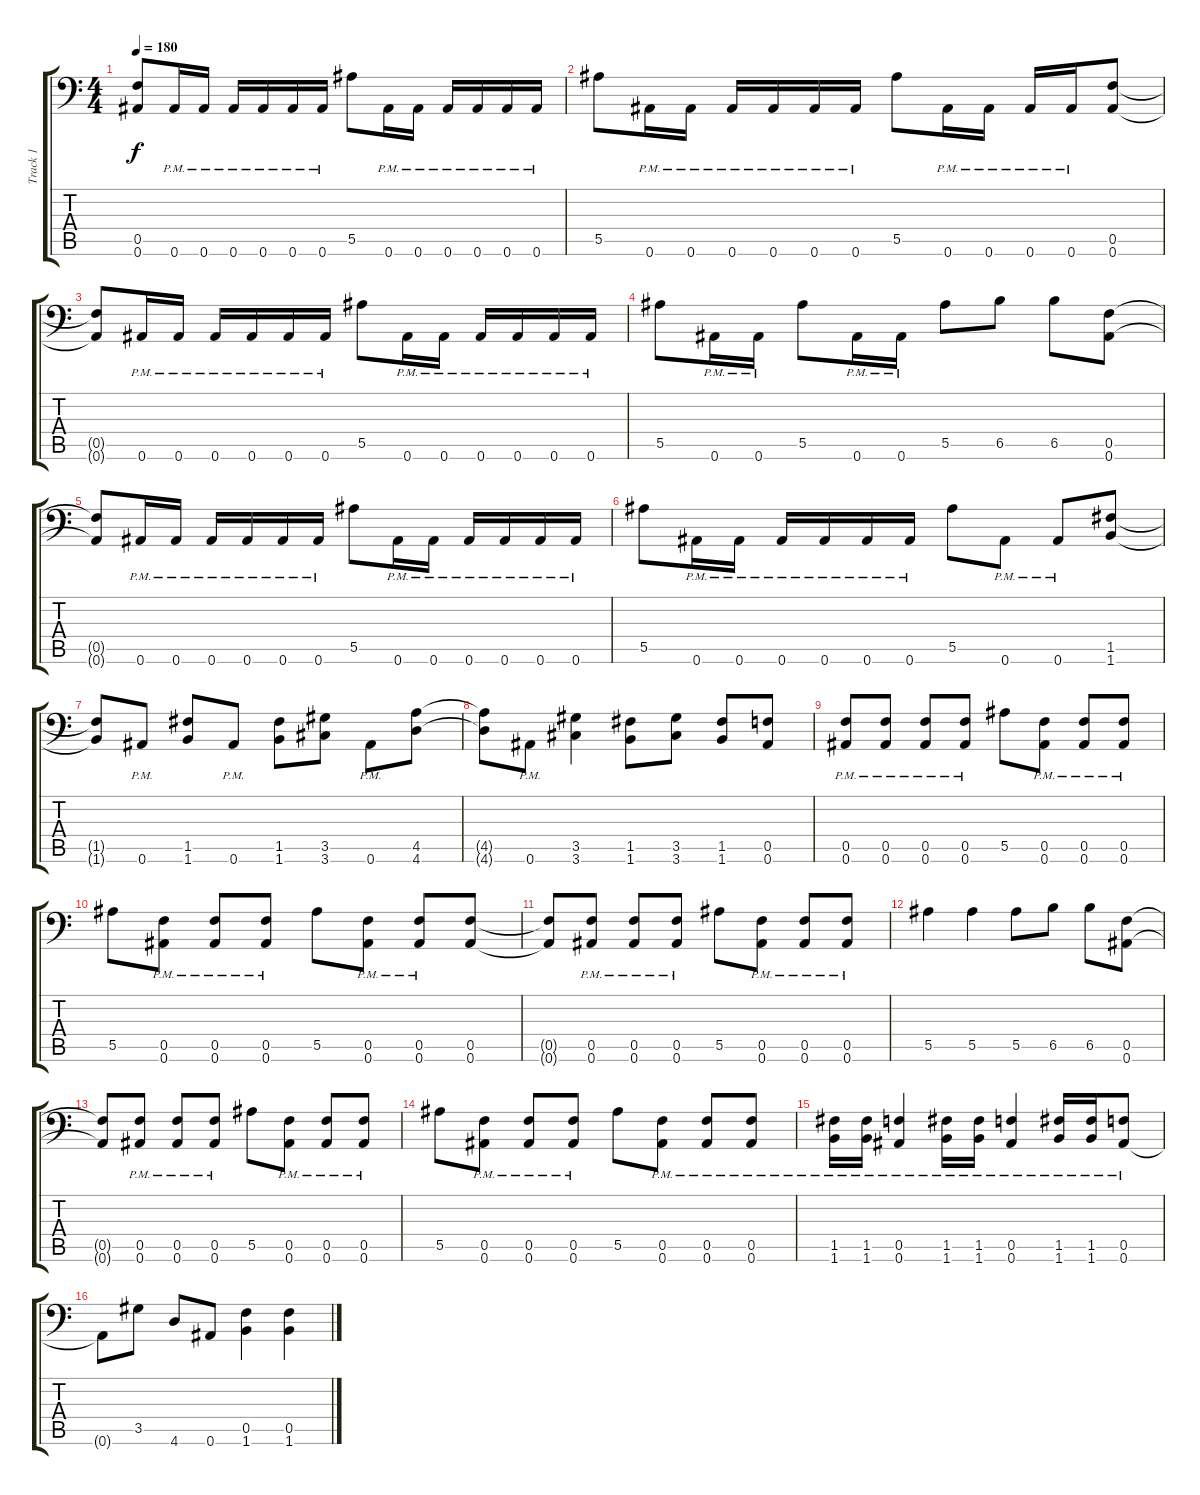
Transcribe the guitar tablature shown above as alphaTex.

\track ("Track 1" "Track 1") {instrument distortionguitar}
\staff {score tabs}
\tuning (C4 G3 Eb3 Bb2 F2 Bb1) {hide}
\ts (4 4)
\tempo 180
\clef f4
\ks c
(0.5{t} 0.6{t}).8{dy f} 0.6{pm}.16 0.6{pm}.16 0.6{pm}.16 0.6{pm}.16 0.6{pm}.16 0.6{pm}.16 5.5.8 0.6{pm}.16 0.6{pm}.16 0.6{pm}.16 0.6{pm}.16 0.6{pm}.16 0.6{pm}.16 |
5.5.8 0.6{pm}.16 0.6{pm}.16 0.6{pm}.16 0.6{pm}.16 0.6{pm}.16 0.6{pm}.16 5.5.8 0.6{pm}.16 0.6{pm}.16 0.6{pm}.16 0.6{pm}.16 (0.5 0.6).8 |
(0.5{t} 0.6{t}).8 0.6{pm}.16 0.6{pm}.16 0.6{pm}.16 0.6{pm}.16 0.6{pm}.16 0.6{pm}.16 5.5.8 0.6{pm}.16 0.6{pm}.16 0.6{pm}.16 0.6{pm}.16 0.6{pm}.16 0.6{pm}.16 |
5.5.8 0.6{pm}.16 0.6{pm}.16 5.5.8 0.6{pm}.16 0.6{pm}.16 5.5.8 6.5.8 6.5.8 (0.5 0.6).8 |
(0.5{t} 0.6{t}).8 0.6{pm}.16 0.6{pm}.16 0.6{pm}.16 0.6{pm}.16 0.6{pm}.16 0.6{pm}.16 5.5.8 0.6{pm}.16 0.6{pm}.16 0.6{pm}.16 0.6{pm}.16 0.6{pm}.16 0.6{pm}.16 |
5.5.8 0.6{pm}.16 0.6{pm}.16 0.6{pm}.16 0.6{pm}.16 0.6{pm}.16 0.6{pm}.16 5.5.8 0.6{pm}.8 0.6{pm}.8 (1.5 1.6).8 |
(1.5{t} 1.6{t}).8 0.6{pm}.8 (1.5 1.6).8 0.6{pm}.8 (1.5 1.6).8 (3.5 3.6).8 0.6{pm}.8 (4.5 4.6).8 |
(4.5{t} 4.6{t}).8 0.6{pm}.8 (3.5 3.6).4 (1.5 1.6).8 (3.5 3.6).8 (1.5 1.6).8 (0.5 0.6).8 |
(0.5{pm} 0.6{pm}).8 (0.5{pm} 0.6{pm}).8 (0.5{pm} 0.6{pm}).8 (0.5{pm} 0.6{pm}).8 5.5.8 (0.5{pm} 0.6{pm}).8 (0.5{pm} 0.6{pm}).8 (0.5{pm} 0.6{pm}).8 |
5.5.8 (0.5{pm} 0.6{pm}).8 (0.5{pm} 0.6{pm}).8 (0.5{pm} 0.6{pm}).8 5.5.8 (0.5{pm} 0.6{pm}).8 (0.5{pm} 0.6{pm}).8 (0.5 0.6).8 |
(0.5{t} 0.6{t}).8 (0.5{pm} 0.6{pm}).8 (0.5{pm} 0.6{pm}).8 (0.5{pm} 0.6{pm}).8 5.5.8 (0.5{pm} 0.6{pm}).8 (0.5{pm} 0.6{pm}).8 (0.5{pm} 0.6{pm}).8 |
5.5.4 5.5.4 5.5.8 6.5.8 6.5.8 (0.5 0.6).8 |
(0.5{t} 0.6{t}).8 (0.5{pm} 0.6{pm}).8 (0.5{pm} 0.6{pm}).8 (0.5{pm} 0.6{pm}).8 5.5.8 (0.5{pm} 0.6{pm}).8 (0.5{pm} 0.6{pm}).8 (0.5{pm} 0.6{pm}).8 |
5.5.8 (0.5{pm} 0.6{pm}).8 (0.5{pm} 0.6{pm}).8 (0.5{pm} 0.6{pm}).8 5.5.8 (0.5{pm} 0.6{pm}).8 (0.5{pm} 0.6{pm}).8 (0.5{pm} 0.6{pm}).8 |
(1.5{pm} 1.6{pm}).16 (1.5{pm} 1.6{pm}).16 (0.5{pm} 0.6{pm}).4 (1.5{pm} 1.6{pm}).16 (1.5{pm} 1.6{pm}).16 (0.5{pm} 0.6{pm}).4 (1.5{pm} 1.6{pm}).16 (1.5{pm} 1.6{pm}).16 (0.5{pm} 0.6{pm}).8 |
0.6{t}.8 3.5.8 4.6.8 0.6.8 (0.5 1.6).4 (0.5 1.6).4
